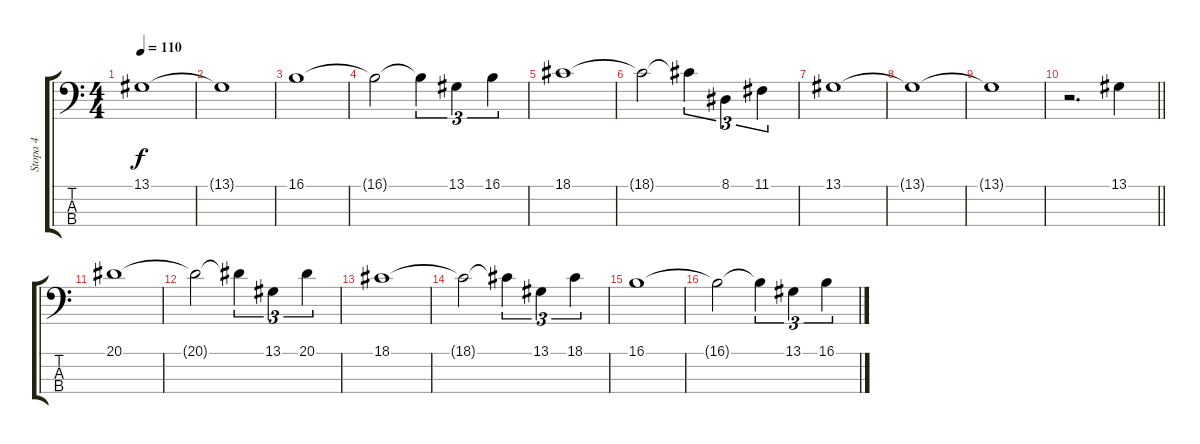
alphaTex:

\track ("Stopa 4" "Stopa 4") {instrument frenchhorn}
\staff {score tabs}
\tuning (G2 D2 A1 E1) {hide}
\ts (4 4)
\tempo 110
\clef f4
\ks c
13.1.1{dy f} |
13.1{t}.1 |
16.1.1 |
16.1{t}.2 16.1{t}.4{tu (3 2)} 13.1.4{tu (3 2)} 16.1.4{tu (3 2)} |
18.1.1 |
18.1{t}.2 18.1{t}.4{tu (3 2)} 8.1.4{tu (3 2)} 11.1.4{tu (3 2)} |
13.1.1 |
13.1{t}.1{volume 0} |
13.1{t}.1 |
\barLineRight lightlight
r.2{d volume 16} 13.1.4 |
\section ("" "")
20.1.1 |
20.1{t}.2 20.1{t}.4{tu (3 2)} 13.1.4{tu (3 2)} 20.1.4{tu (3 2)} |
18.1.1 |
18.1{t}.2 18.1{t}.4{tu (3 2)} 13.1.4{tu (3 2)} 18.1.4{tu (3 2)} |
16.1.1 |
16.1{t}.2 16.1{t}.4{tu (3 2)} 13.1.4{tu (3 2)} 16.1.4{tu (3 2)}
